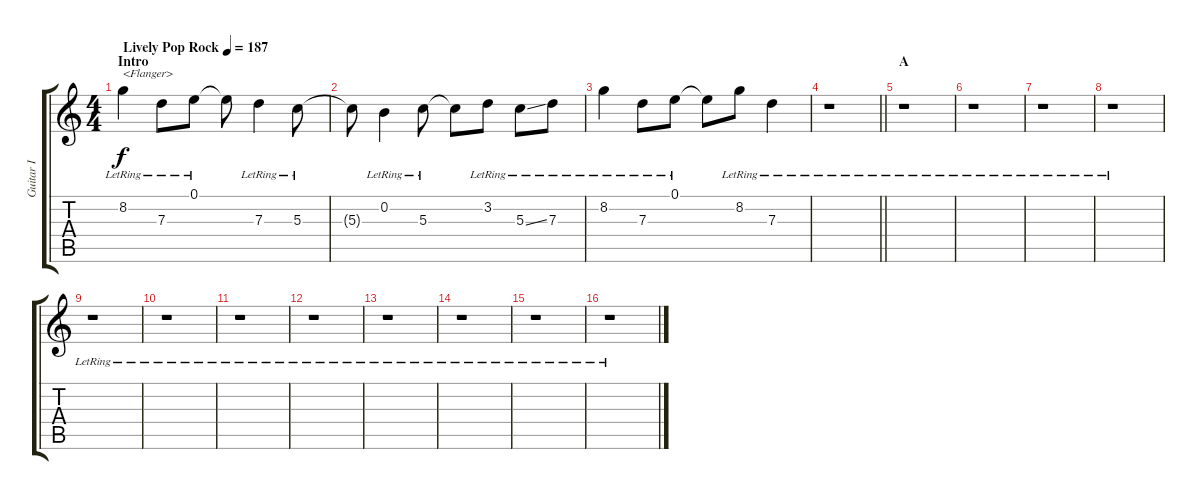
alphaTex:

\track ("Guitar I" "Guitar I") {instrument electricguitarclean}
\staff {score tabs}
\tuning (E4 B3 G3 D3 A2 E2) {hide}
\ts (4 4)
\section ("" "Intro")
\tempo (187 "Lively Pop Rock")
\clef g2
\ks c
8.2{lr}.4{txt "<Flanger>" dy f instrument electricguitarclean} 7.3{lr}.8 0.1{lr}.8 0.1{t}.8 7.3{lr}.4 5.3{lr}.8 |
5.3{t}.8 0.2{lr}.4 5.3{lr}.8 5.3{t}.8 3.2{lr}.8 5.3{ss lr}.8 7.3{lr}.8 |
8.2{lr}.4 7.3{lr}.8 0.1{lr}.8 0.1{t}.8 8.2{lr}.8 7.3{lr}.4 |
\barLineRight lightlight
r.1 |
\section ("" "A")
r.1 |
r.1 |
r.1 |
r.1 |
r.1 |
r.1 |
r.1 |
r.1 |
r.1 |
r.1 |
r.1 |
r.1
